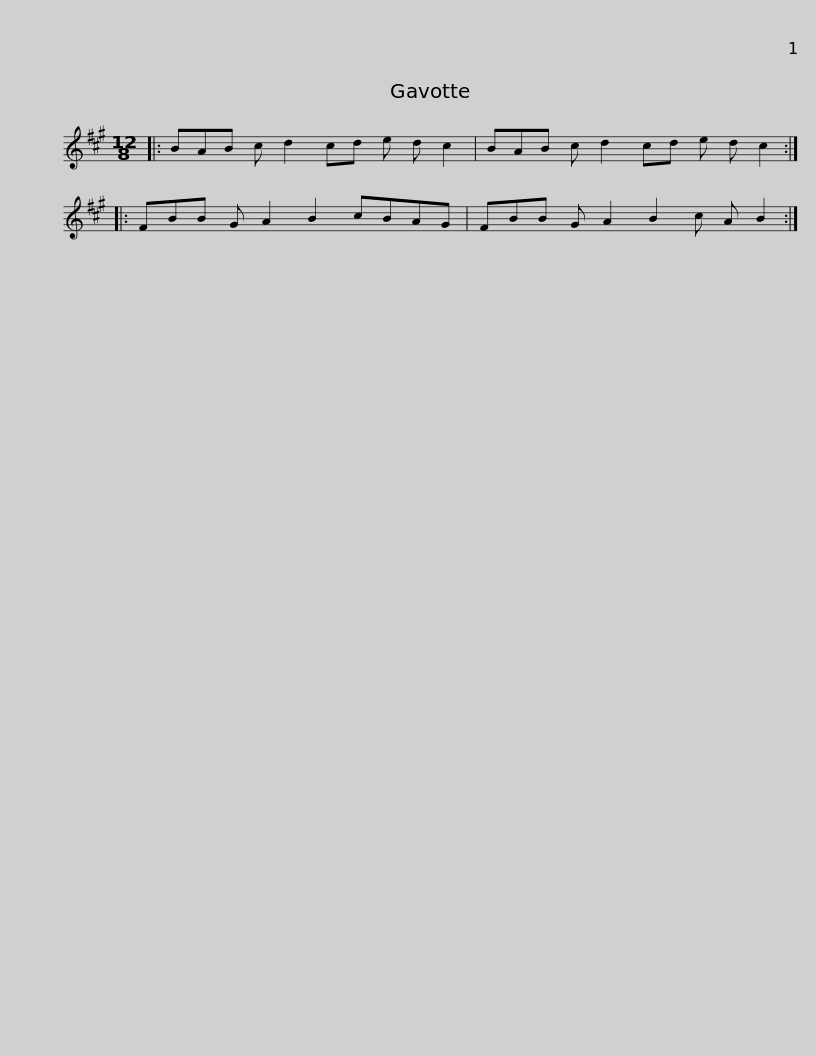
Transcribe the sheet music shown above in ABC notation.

X:1
L:1/8
M:12/8
I:linebreak $
K:A
V:1 treble
V:1
|: BAB c d2 cd e d c2 | BAB c d2 cd e d c2 :: FBB G A2 B2 cBAG |$ FBB G A2 B2 c A B2 :| %4
